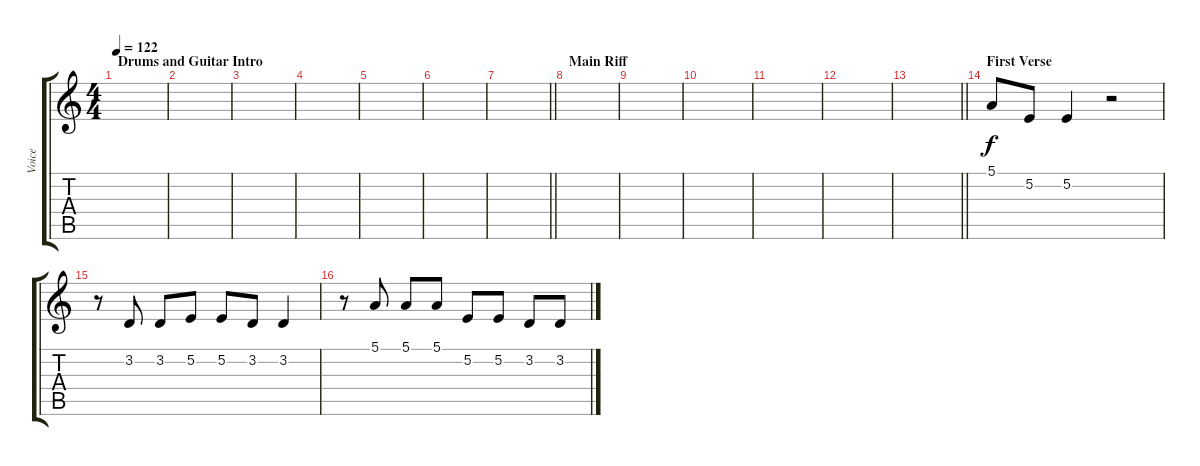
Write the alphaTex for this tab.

\track ("Voice" "Voice") {instrument voiceoohs}
\staff {score tabs}
\tuning (E4 B3 G3 D3 A2 E2) {hide}
\ts (4 4)
\section ("" "Drums and Guitar Intro")
\tempo 122
\clef g2
\ks c
|
|
|
|
|
|
\barLineRight lightlight
|
\section ("" "Main Riff")
|
|
|
|
|
\barLineRight lightlight
|
\section ("" "First Verse")
5.1.8 5.2.8 5.2.4 r.2 |
r.8 3.2.8 3.2.8 5.2.8 5.2.8 3.2.8 3.2.4 |
r.8 5.1.8 5.1.8 5.1.8 5.2.8 5.2.8 3.2.8 3.2.8
